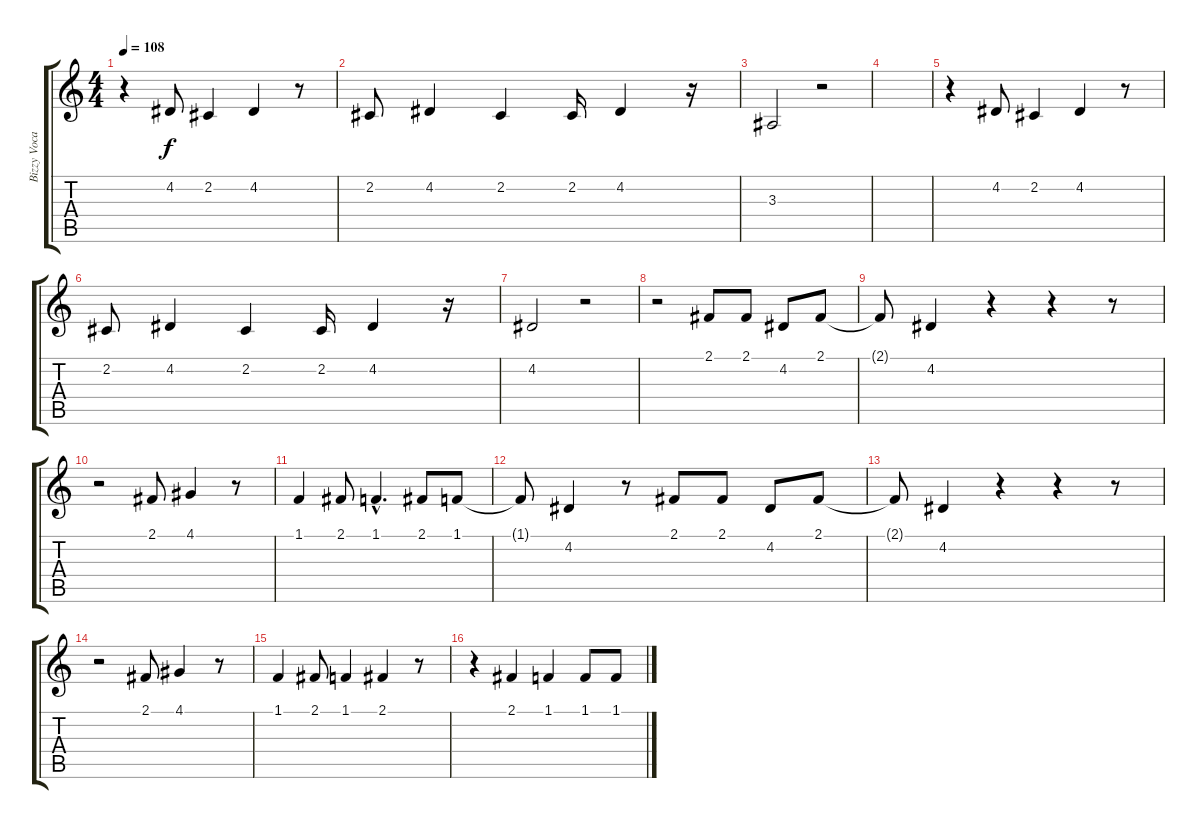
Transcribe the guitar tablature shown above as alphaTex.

\track ("Bizzy Vocals" "Bizzy Voca") {instrument clarinet}
\staff {score tabs}
\tuning (E4 B3 G3 D3 A2 E2) {hide}
\ts (4 4)
\tempo 108
\clef g2
\ks c
r.4{dy f} 4.2.8 2.2.4 4.2.4 r.8 |
2.2.8 4.2.4 2.2.4 2.2.16 4.2.4 r.16 |
3.3.2 r.2 |
|
r.4 4.2.8 2.2.4 4.2.4 r.8 |
2.2.8 4.2.4 2.2.4 2.2.16 4.2.4 r.16 |
4.2.2 r.2 |
r.2 2.1.8 2.1.8 4.2.8 2.1.8 |
2.1{t}.8 4.2.4 r.4 r.4 r.8 |
r.2 2.1.8 4.1.4 r.8 |
1.1.4 2.1.8 1.1{hac}.4{d} 2.1.8 1.1.8 |
1.1{t}.8 4.2.4 r.8 2.1.8 2.1.8 4.2.8 2.1.8 |
2.1{t}.8 4.2.4 r.4 r.4 r.8 |
r.2 2.1.8 4.1.4 r.8 |
1.1.4 2.1.8 1.1.4 2.1.4 r.8 |
r.4 2.1.4 1.1.4 1.1.8 1.1.8
